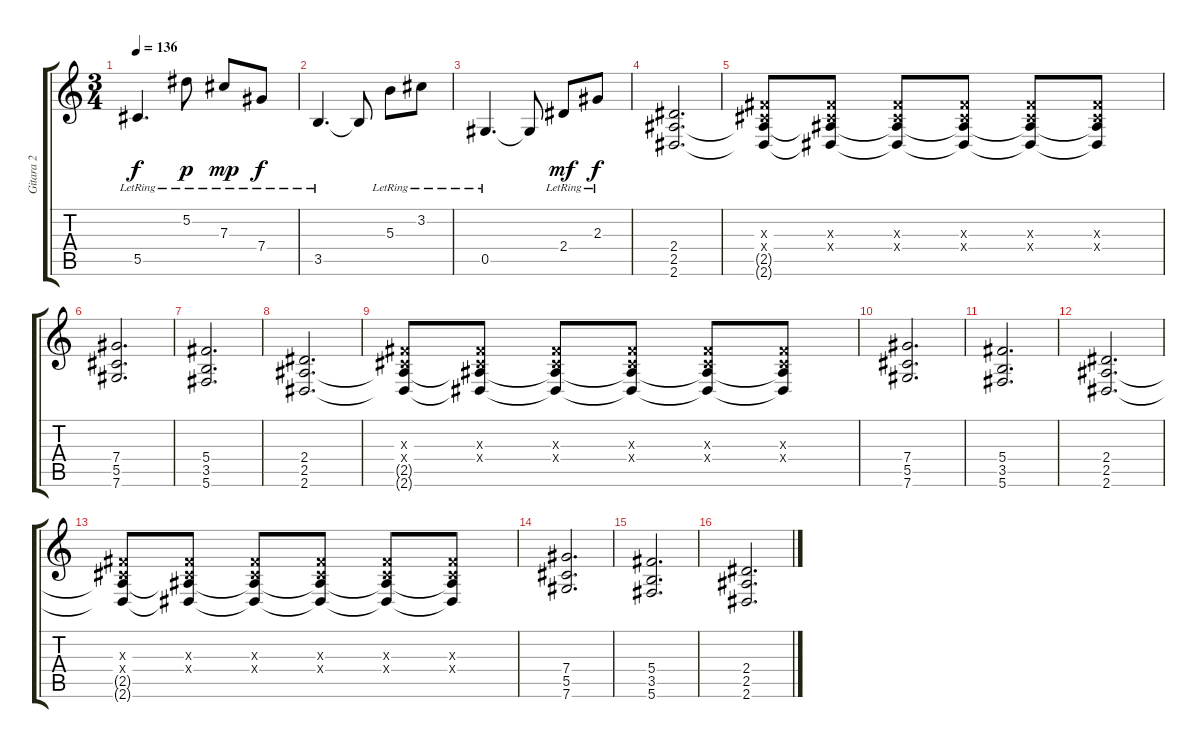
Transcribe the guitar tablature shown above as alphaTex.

\track ("Gitara 2" "Gitara 2") {instrument distortionguitar}
\staff {score tabs}
\tuning (Eb4 Bb3 Gb3 Db3 Ab2 Db2) {hide}
\ts (3 4)
\tempo 136
\clef g2
\ks c
5.5{lr}.4{d dy f} 5.2{lr}.8{dy p} 7.3{lr}.8{dy mp} 7.4{lr}.8{dy f} |
3.5{lr}.4{d} 3.5{t}.8 5.3{lr}.8 3.2{lr}.8 |
0.5{lr}.4{d} 0.5{t}.8 2.4{lr}.8{dy mf} 2.3{lr}.8{dy f} |
(2.4 2.5 2.6).2{d instrument distortionguitar} |
(0.3{x} 0.4{x} 2.5{t} 2.6{t}).8 (0.3{x} 0.4{x} 2.5{t} 2.6{t}).8 (0.3{x} 0.4{x} 2.5{t} 2.6{t}).8 (0.3{x} 0.4{x} 2.5{t} 2.6{t}).8 (0.3{x} 0.4{x} 2.5{t} 2.6{t}).8 (0.3{x} 0.4{x} 2.5{t} 2.6{t}).8 |
(7.4 5.5 7.6).2{d} |
(5.4 3.5 5.6).2{d} |
(2.4 2.5 2.6).2{d} |
(0.3{x} 0.4{x} 2.5{t} 2.6{t}).8 (0.3{x} 0.4{x} 2.5{t} 2.6{t}).8 (0.3{x} 0.4{x} 2.5{t} 2.6{t}).8 (0.3{x} 0.4{x} 2.5{t} 2.6{t}).8 (0.3{x} 0.4{x} 2.5{t} 2.6{t}).8 (0.3{x} 0.4{x} 2.5{t} 2.6{t}).8 |
(7.4 5.5 7.6).2{d} |
(5.4 3.5 5.6).2{d} |
(2.4 2.5 2.6).2{d} |
(0.3{x} 0.4{x} 2.5{t} 2.6{t}).8 (0.3{x} 0.4{x} 2.5{t} 2.6{t}).8 (0.3{x} 0.4{x} 2.5{t} 2.6{t}).8 (0.3{x} 0.4{x} 2.5{t} 2.6{t}).8 (0.3{x} 0.4{x} 2.5{t} 2.6{t}).8 (0.3{x} 0.4{x} 2.5{t} 2.6{t}).8 |
(7.4 5.5 7.6).2{d} |
(5.4 3.5 5.6).2{d} |
(2.4 2.5 2.6).2{d}
